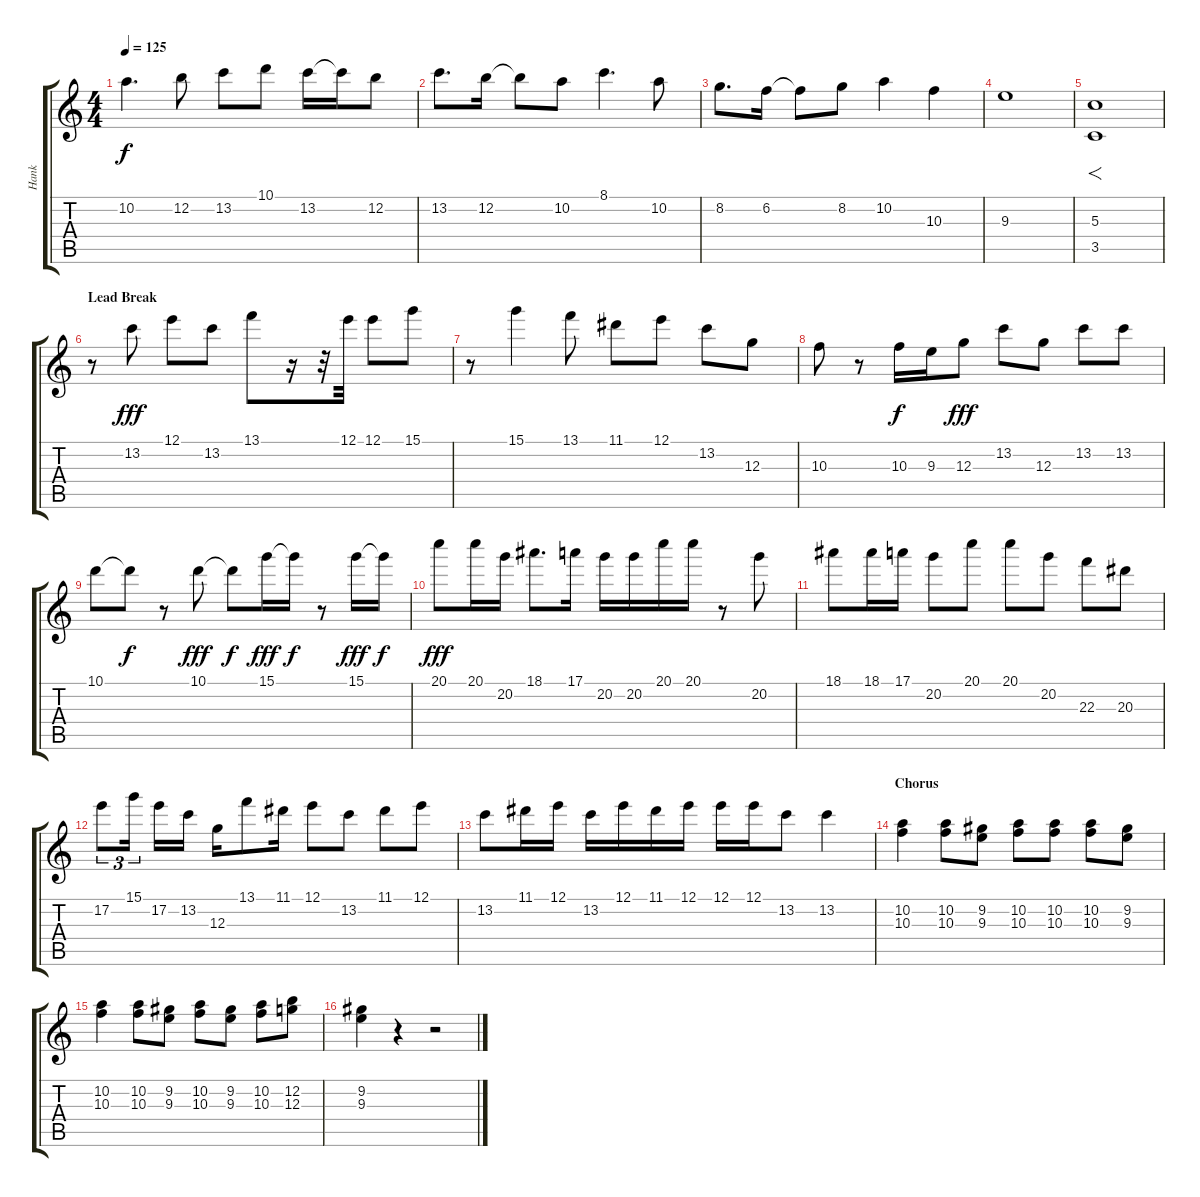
\track ("Hank" "Hank") {instrument electricguitarjazz}
\staff {score tabs}
\tuning (E4 B3 G3 D3 A2 E2) {hide}
\ts (4 4)
\tempo 125
\clef g2
\ks c
10.2{t}.4{d dy f} 12.2.8 13.2.8 10.1.8 13.2.16 13.2{t}.16 12.2.8 |
13.2.8{d} 12.2.16 12.2{t}.8 10.2.8 8.1.4{d} 10.2.8 |
8.2.8{d} 6.2.16 6.2{t}.8 8.2.8 10.2.4 10.3.4 |
9.3.1 |
(5.3 3.5).1{f volume 16 instrument choiraahs} |
\section ("" "Lead Break")
r.8{volume 16 instrument electricguitarmuted} 13.2.8{dy fff} 12.1.8 13.2.8 13.1.8 r.16 r.32 12.1.32 12.1.8 15.1.8 |
r.8 15.1.4 13.1.8 11.1.8 12.1.8 13.2.8 12.3.8 |
10.3.8 r.8 10.3.16{dy f} 9.3.16 12.3.8{dy fff} 13.2.8 12.3.8 13.2.8 13.2.8 |
10.1.8 10.1{t}.8{dy f} r.8 10.1.8{dy fff} 10.1{t}.8{dy f} 15.1.16{dy fff} 15.1{t}.16{dy f} r.8 15.1.16{dy fff} 15.1{t}.16{dy f} |
20.1.8{dy fff} 20.1.16 20.2.16 18.1.8{d} 17.1.16 20.2.16 20.2.16 20.1.16 20.1.16 r.8 20.2.8 |
18.1.8 18.1.16 17.1.16 20.2.8 20.1.8 20.1.8 20.2.8 22.3.8 20.3.8 |
17.2.8{tu (3 2)} 15.1.16{tu (3 2) beam splitsecondary} 17.2.16 13.2.16 12.3.16 13.1.8 11.1.16 12.1.8 13.2.8 11.1.8 12.1.8 |
13.2.8 11.1.16 12.1.16 13.2.16 12.1.16 11.1.16 12.1.16 12.1.16 12.1.16 13.2.8 13.2.4 |
\section ("" "Chorus")
(10.2 10.3).4{volume 16 instrument electricguitarmuted} (10.2 10.3).8 (9.2 9.3).8 (10.2 10.3).8 (10.2 10.3).8 (10.2 10.3).8 (9.2 9.3).8 |
(10.2 10.3).4 (10.2 10.3).8 (9.2 9.3).8 (10.2 10.3).8 (9.2 9.3).8 (10.2 10.3).8 (12.2 12.3).8 |
(9.2 9.3).4 r.4 r.2
